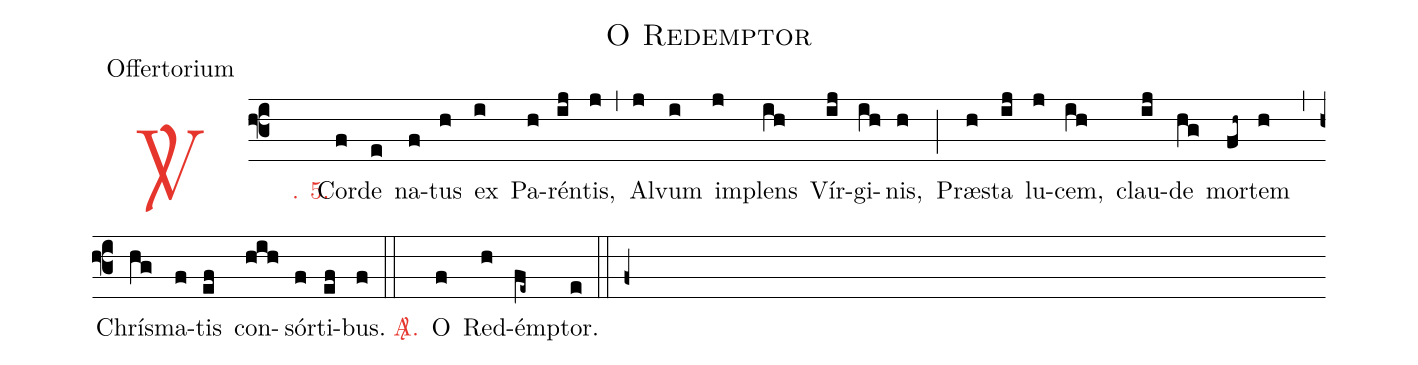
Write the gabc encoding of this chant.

name: O Redemptor;
office-part: Offertorium;
%%
(f3)

<c><sp>V/</sp>. 5.</c>() Cor(f)de(e) na(f)tus(h) ex(i) Pa(h)rén(ij)tis,(j) (,) Al(j)vum(i) im(j)plens(ih) Vír(ij)gi(ih)nis,(h) (;) Præs(h)ta(ij) lu(j)cem,(ih) clau(ij)de(hg) mor(fh~)tem(h) (,) Chrís(hg)ma(f)tis(ef) con(hih)sór(f)ti(ef)bus.(f)

(::)

<nlba><c><sp>A/</sp>.</c>() O</nlba>(f) Red(h)émp(fe~)tor.(e)

(::)

(f+)
